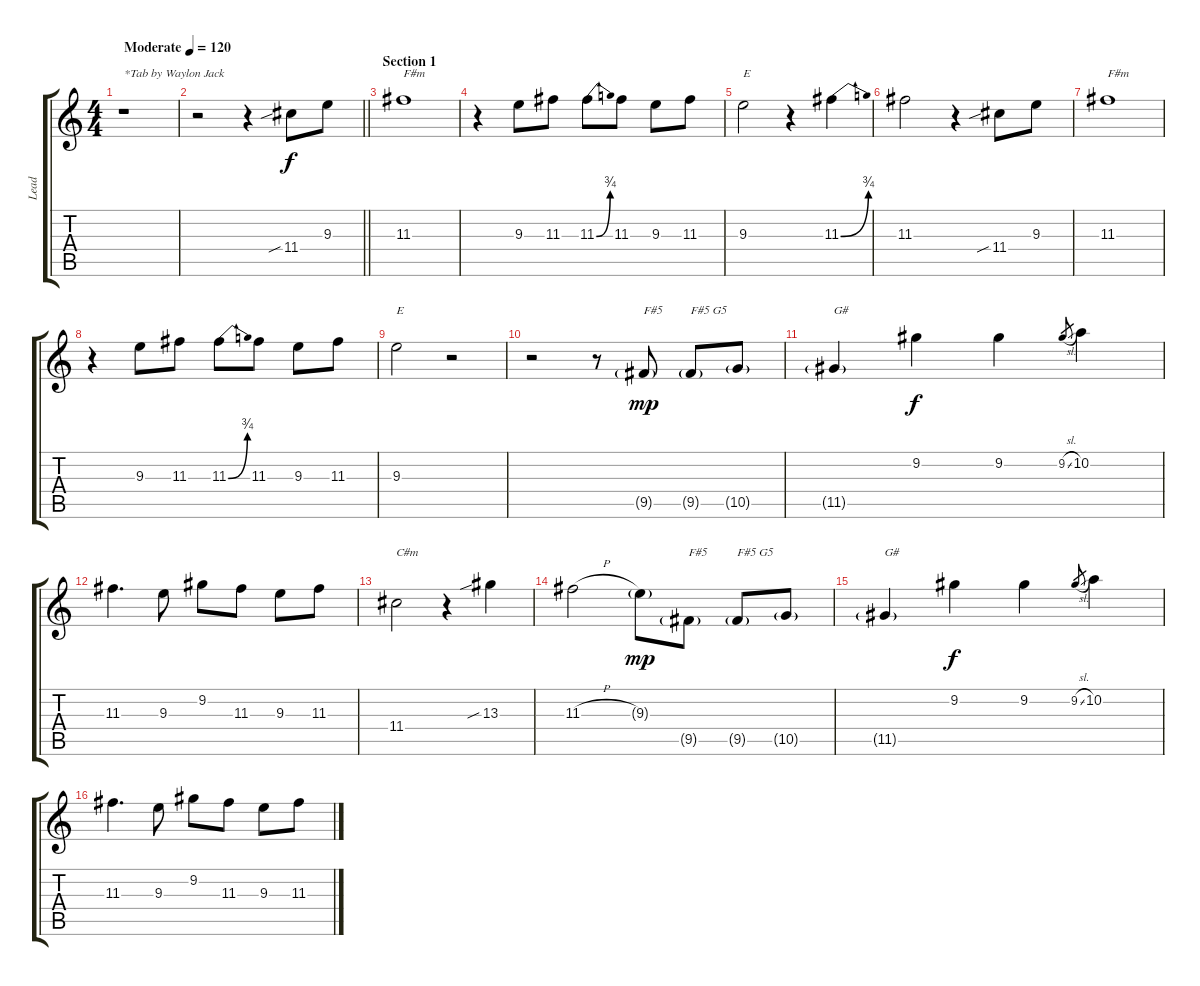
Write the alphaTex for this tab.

\track ("Lead" "Lead") {instrument electricguitarjazz}
\staff {score tabs}
\tuning (E4 B3 G3 D3 A2 E2) {hide}
\ts (4 4)
\tempo (120 "Moderate")
\clef g2
\ks c
r.1{txt "*Tab by Waylon Jack" dy f instrument electricguitarjazz} |
\barLineRight lightlight
r.2 r.4 11.4{sib}.8 9.3.8 |
\section ("" "Section 1")
11.3.1{txt "F#m"} |
r.4 9.3.8 11.3.8 11.3{be (bend 0 0 60 3)}.8 11.3.8 9.3.8 11.3.8 |
9.3.2{txt "E"} r.4 11.3{be (bend 0 0 60 3)}.4 |
11.3.2 r.4 11.4{sib}.8 9.3.8 |
11.3.1{txt "F#m"} |
r.4 9.3.8 11.3.8 11.3{be (bend 0 0 60 3)}.8 11.3.8 9.3.8 11.3.8 |
9.3.2{txt "E"} r.2 |
r.2 r.8 9.5{g}.8{txt "F#5" dy mp} 9.5{g}.8{txt "F#5 G5"} 10.5{g}.8 |
11.5{g}.4{txt "G#"} 9.2.4{dy f} 9.2.4 9.2{sl}.8{gr} 10.2.4 |
11.3.4{d} 9.3.8 9.2.8 11.3.8 9.3.8 11.3.8 |
11.4.2{txt "C#m"} r.4 13.3{sib}.4 |
11.3{h}.2 9.3{g}.8{dy mp} 9.5{g}.8{txt "F#5"} 9.5{g}.8{txt "F#5 G5"} 10.5{g}.8 |
11.5{g}.4{txt "G#"} 9.2.4{dy f} 9.2.4 9.2{sl}.8{gr} 10.2.4 |
11.3.4{d} 9.3.8 9.2.8 11.3.8 9.3.8 11.3.8
